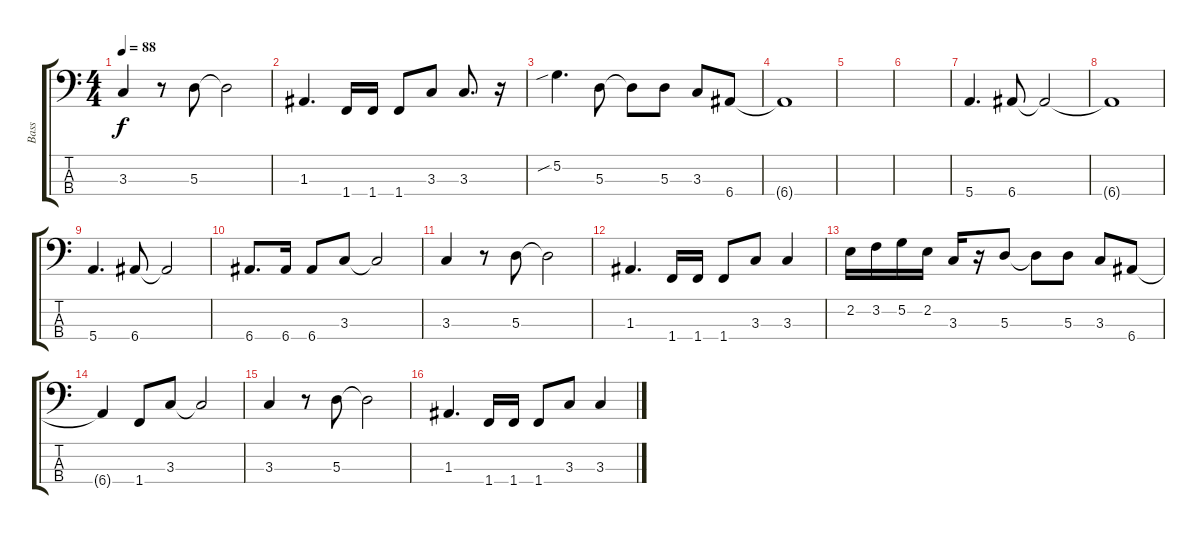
\track ("Bass" "Bass") {instrument electricbassfinger}
\staff {score tabs}
\tuning (G2 D2 A1 E1) {hide}
\ts (4 4)
\tempo 88
\clef f4
\ks c
3.3.4{dy f} r.8 5.3.8 5.3{t}.2 |
1.3.4{d} 1.4.16 1.4.16 1.4.8 3.3.8 3.3.8{d} r.16 |
5.2{sib}.4{d} 5.3.8 5.3{t}.8 5.3.8 3.3.8 6.4.8 |
6.4{t}.1 |
|
|
5.4.4{d} 6.4.8 6.4{t}.2 |
6.4{t}.1 |
5.4.4{d} 6.4.8 6.4{t}.2 |
6.4.8{d} 6.4.16 6.4.8 3.3.8 3.3{t}.2 |
3.3.4 r.8 5.3.8 5.3{t}.2 |
1.3.4{d} 1.4.16 1.4.16 1.4.8 3.3.8 3.3.4 |
2.2.16 3.2.16 5.2.16 2.2.16 3.3.16 r.16 5.3.8 5.3{t}.8 5.3.8 3.3.8 6.4.8 |
6.4{t}.4 1.4.8 3.3.8 3.3{t}.2 |
3.3.4 r.8 5.3.8 5.3{t}.2 |
1.3.4{d} 1.4.16 1.4.16 1.4.8 3.3.8 3.3.4
